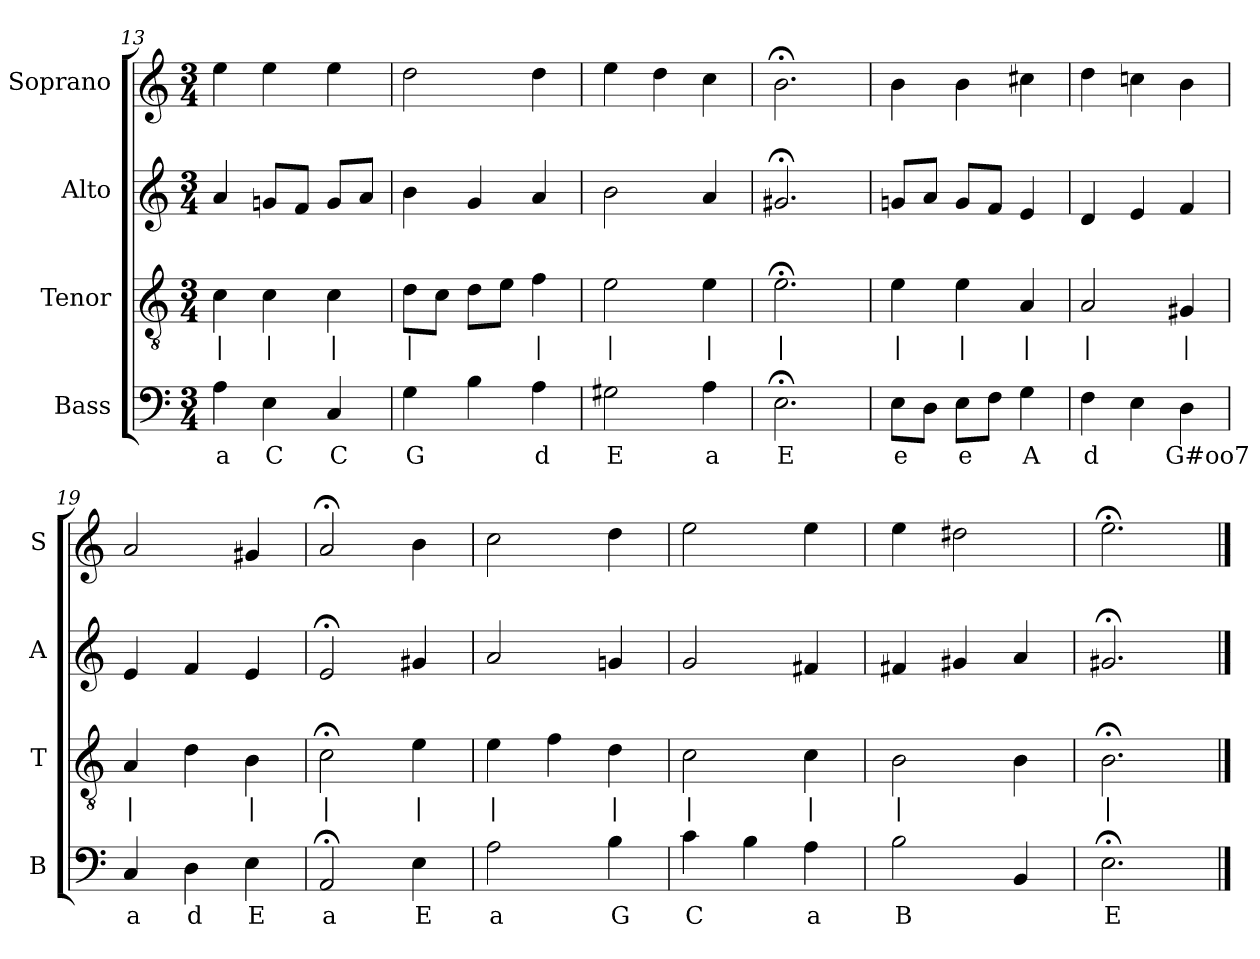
**kern	**text	**kern	**text	**kern	**kern
*part4	*part4	*part3	*part3	*part2	*part1
*staff4	*staff4	*staff3	*staff3	*staff2	*staff1
*I"Bass	*	*I"Tenor	*	*I"Alto	*I"Soprano
*I'B	*	*I'T	*	*I'A	*I'S
*clefF4	*	*clefGv2	*	*clefG2	*clefG2
*k[]	*	*k[]	*	*k[]	*k[]
*a:	*	*a:	*	*a:	*a:
*M3/4	*	*M3/4	*	*M3/4	*M3/4
=13	=13	=13	=13	=13	=13
4A	a	4c	|	4a	4ee
4E	C	4c	|	8gnL	4ee
.	.	.	.	8fJ	.
4C	C	4c	|	8gL	4ee
.	.	.	.	8aJ	.
=14	=14	=14	=14	=14	=14
4G	G	8dL	|	4b	2dd
.	.	8cJ	.	.	.
4B	.	8dL	.	4g	.
.	.	8eJ	.	.	.
4A	d	4f	|	4a	4dd
=15	=15	=15	=15	=15	=15
2G#X	E	2e	|	2b	4ee
.	.	.	.	.	4dd
4A	a	4e	|	4a	4cc
=16	=16	=16	=16	=16	=16
2.E;<	E	2.e;<	|	2.g#X;<	2.b;<
=17	=17	=17	=17	=17	=17
8EL	e	4e	|	8gnL	4b
8DJ	.	.	.	8aJ	.
8EL	e	4e	|	8gL	4b
8FJ	.	.	.	8fJ	.
4G	A	4A	|	4e	4cc#X
=18	=18	=18	=18	=18	=18
4F	d	2A	|	4d	4dd
4E	.	.	.	4e	4ccn
4D	G#oo7	4G#X	|	4f	4b
=19	=19	=19	=19	=19	=19
4C	a	4A	|	4e	2a
4D	d	4d	.	4f	.
4E	E	4B	|	4e	4g#X
=20	=20	=20	=20	=20	=20
2AA;<	a	2c;<	|	2e;<	2a;<
4E	E	4e	|	4g#X	4b
=21	=21	=21	=21	=21	=21
2A	a	4e	|	2a	2cc
.	.	4f	.	.	.
4B	G	4d	|	4gn	4dd
=22	=22	=22	=22	=22	=22
4c	C	2c	|	2g	2ee
4B	.	.	.	.	.
4A	a	4c	|	4f#X	4ee
=23	=23	=23	=23	=23	=23
2B	B	2B	|	4f#X	4ee
.	.	.	.	4g#X	2dd#X
4BB	.	4B	.	4a	.
=24	=24	=24	=24	=24	=24
2.E;<	E	2.B;<	|	2.g#X;<	2.ee;<
==	==	==	==	==	==
*-	*-	*-	*-	*-	*-
